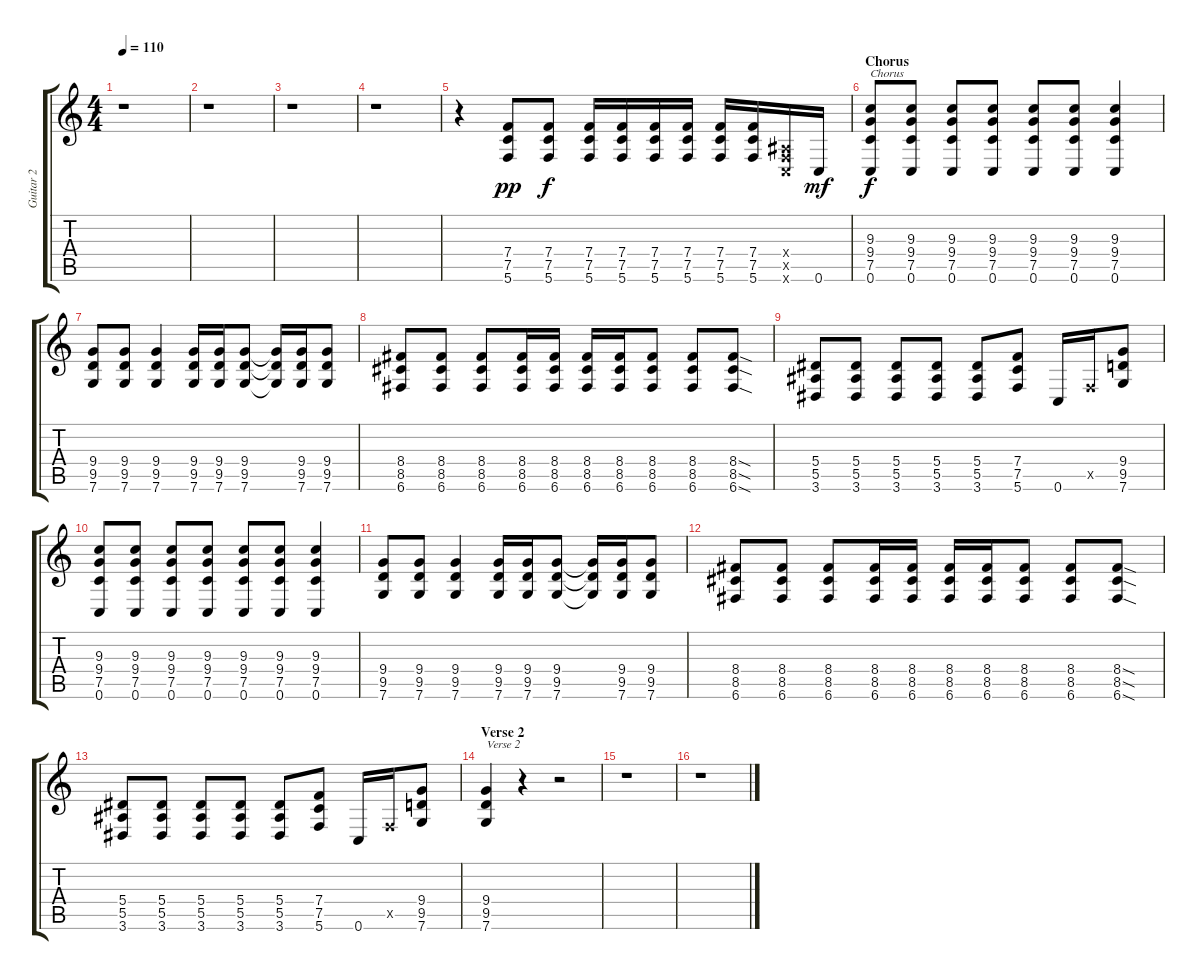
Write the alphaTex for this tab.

\track ("Guitar 2" "Guitar 2") {instrument distortionguitar}
\staff {score tabs}
\tuning (C4 G3 Eb3 Bb2 F2 C2) {hide}
\ts (4 4)
\tempo 110
\clef g2
\ks c
r.1{dy pp} |
r.1 |
r.1 |
r.1 |
r.4 (7.4 7.5 5.6).8 (7.4 7.5 5.6).8{dy f} (7.4 7.5 5.6).16 (7.4 7.5 5.6).16 (7.4 7.5 5.6).16 (7.4 7.5 5.6).16 (7.4 7.5 5.6).16 (7.4 7.5 5.6).16 (0.4{x} 0.5{x} 0.6{x}).16 0.6.16{dy mf} |
\section ("" "Chorus")
(9.3 9.4 7.5 0.6).8{txt "Chorus" dy f} (9.3 9.4 7.5 0.6).8 (9.3 9.4 7.5 0.6).8 (9.3 9.4 7.5 0.6).8 (9.3 9.4 7.5 0.6).8 (9.3 9.4 7.5 0.6).8 (9.3 9.4 7.5 0.6).4 |
(9.4 9.5 7.6).8 (9.4 9.5 7.6).8 (9.4 9.5 7.6).4 (9.4 9.5 7.6).16 (9.4 9.5 7.6).16 (9.4 9.5 7.6).8 (9.4{t} 9.5{t} 7.6{t}).16 (9.4 9.5 7.6).16 (9.4 9.5 7.6).8 |
(8.4 8.5 6.6).8 (8.4 8.5 6.6).8 (8.4 8.5 6.6).8 (8.4 8.5 6.6).16 (8.4 8.5 6.6).16 (8.4 8.5 6.6).16 (8.4 8.5 6.6).16 (8.4 8.5 6.6).8 (8.4 8.5 6.6).8 (8.4{sod} 8.5{sod} 6.6{sod}).8 |
(5.4 5.5 3.6).8 (5.4 5.5 3.6).8 (5.4 5.5 3.6).8 (5.4 5.5 3.6).8 (5.4 5.5 3.6).8 (7.4 7.5 5.6).8 0.6.16 0.5{x}.16 (9.4 9.5 7.6).8 |
(9.3 9.4 7.5 0.6).8 (9.3 9.4 7.5 0.6).8 (9.3 9.4 7.5 0.6).8 (9.3 9.4 7.5 0.6).8 (9.3 9.4 7.5 0.6).8 (9.3 9.4 7.5 0.6).8 (9.3 9.4 7.5 0.6).4 |
(9.4 9.5 7.6).8 (9.4 9.5 7.6).8 (9.4 9.5 7.6).4 (9.4 9.5 7.6).16 (9.4 9.5 7.6).16 (9.4 9.5 7.6).8 (9.4{t} 9.5{t} 7.6{t}).16 (9.4 9.5 7.6).16 (9.4 9.5 7.6).8 |
(8.4 8.5 6.6).8 (8.4 8.5 6.6).8 (8.4 8.5 6.6).8 (8.4 8.5 6.6).16 (8.4 8.5 6.6).16 (8.4 8.5 6.6).16 (8.4 8.5 6.6).16 (8.4 8.5 6.6).8 (8.4 8.5 6.6).8 (8.4{sod} 8.5{sod} 6.6{sod}).8 |
(5.4 5.5 3.6).8 (5.4 5.5 3.6).8 (5.4 5.5 3.6).8 (5.4 5.5 3.6).8 (5.4 5.5 3.6).8 (7.4 7.5 5.6).8 0.6.16 0.5{x}.16 (9.4 9.5 7.6).8 |
\section ("" "Verse 2")
(9.4 9.5 7.6).4{txt "Verse 2"} r.4 r.2 |
r.1 |
r.1
